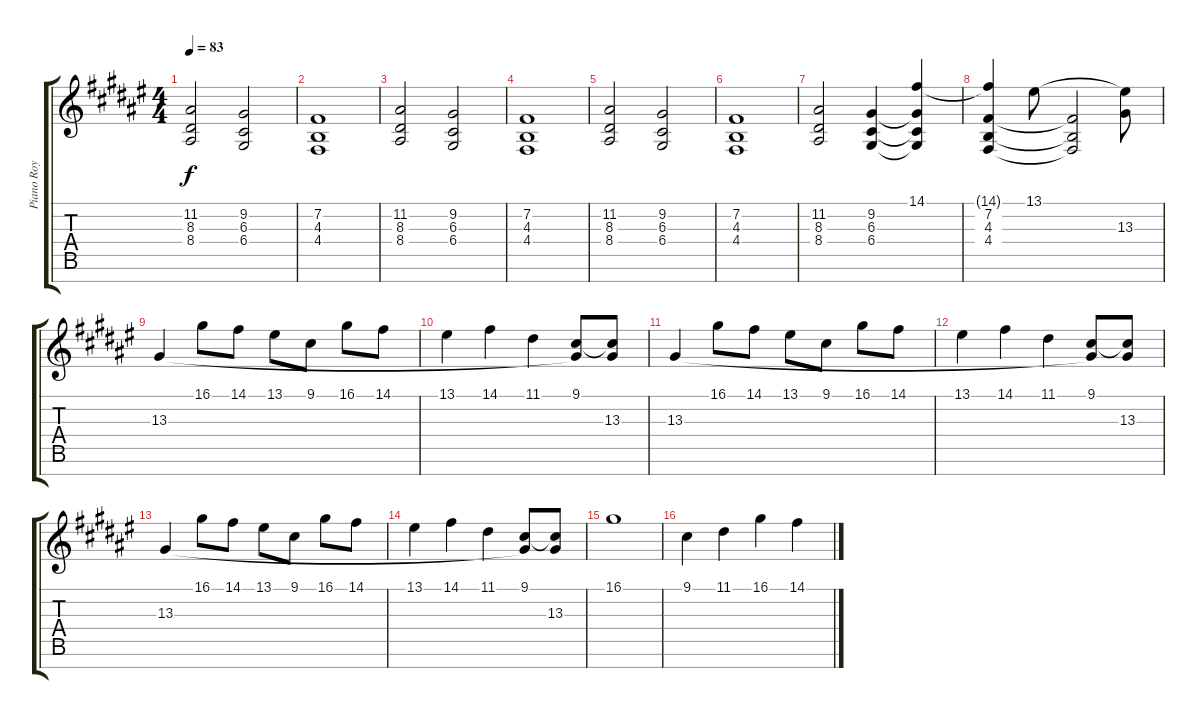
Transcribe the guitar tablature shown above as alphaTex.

\track ("Piano Roy " "Piano Roy ") {instrument acousticgrandpiano}
\staff {score tabs}
\tuning (E4 B3 G3 D3 A2 E2 B1) {hide}
\ts (4 4)
\tempo 83
\clef g2
\ks d#minor
(11.2 8.3 8.4).2{dy f} (9.2 6.3 6.4).2 |
(7.2 4.3 4.4).1 |
(11.2 8.3 8.4).2 (9.2 6.3 6.4).2 |
(7.2 4.3 4.4).1 |
(11.2 8.3 8.4).2 (9.2 6.3 6.4).2 |
(7.2 4.3 4.4).1 |
(11.2 8.3 8.4).2 (9.2 6.3 6.4).4 (14.1 9.2{t} 6.3{t} 6.4{t}).4 |
(14.1{t} 7.2 4.3 4.4).4 13.1.8 (7.2{t} 4.3{t} 4.4{t}).2 (13.1{t} 13.3).8 |
13.3.4 16.1.8 14.1.8 13.1.8 9.1.8 16.1.8 14.1.8 |
13.1.4 14.1.4 11.1.4 (9.1 13.3{t}).8 (9.1{t} 13.3).8 |
13.3.4 16.1.8 14.1.8 13.1.8 9.1.8 16.1.8 14.1.8 |
13.1.4 14.1.4 11.1.4 (9.1 13.3{t}).8 (9.1{t} 13.3).8 |
13.3.4 16.1.8 14.1.8 13.1.8 9.1.8 16.1.8 14.1.8 |
13.1.4 14.1.4 11.1.4 (9.1 13.3{t}).8 (9.1{t} 13.3).8 |
16.1.1 |
9.1.4 11.1.4 16.1.4 14.1.4
